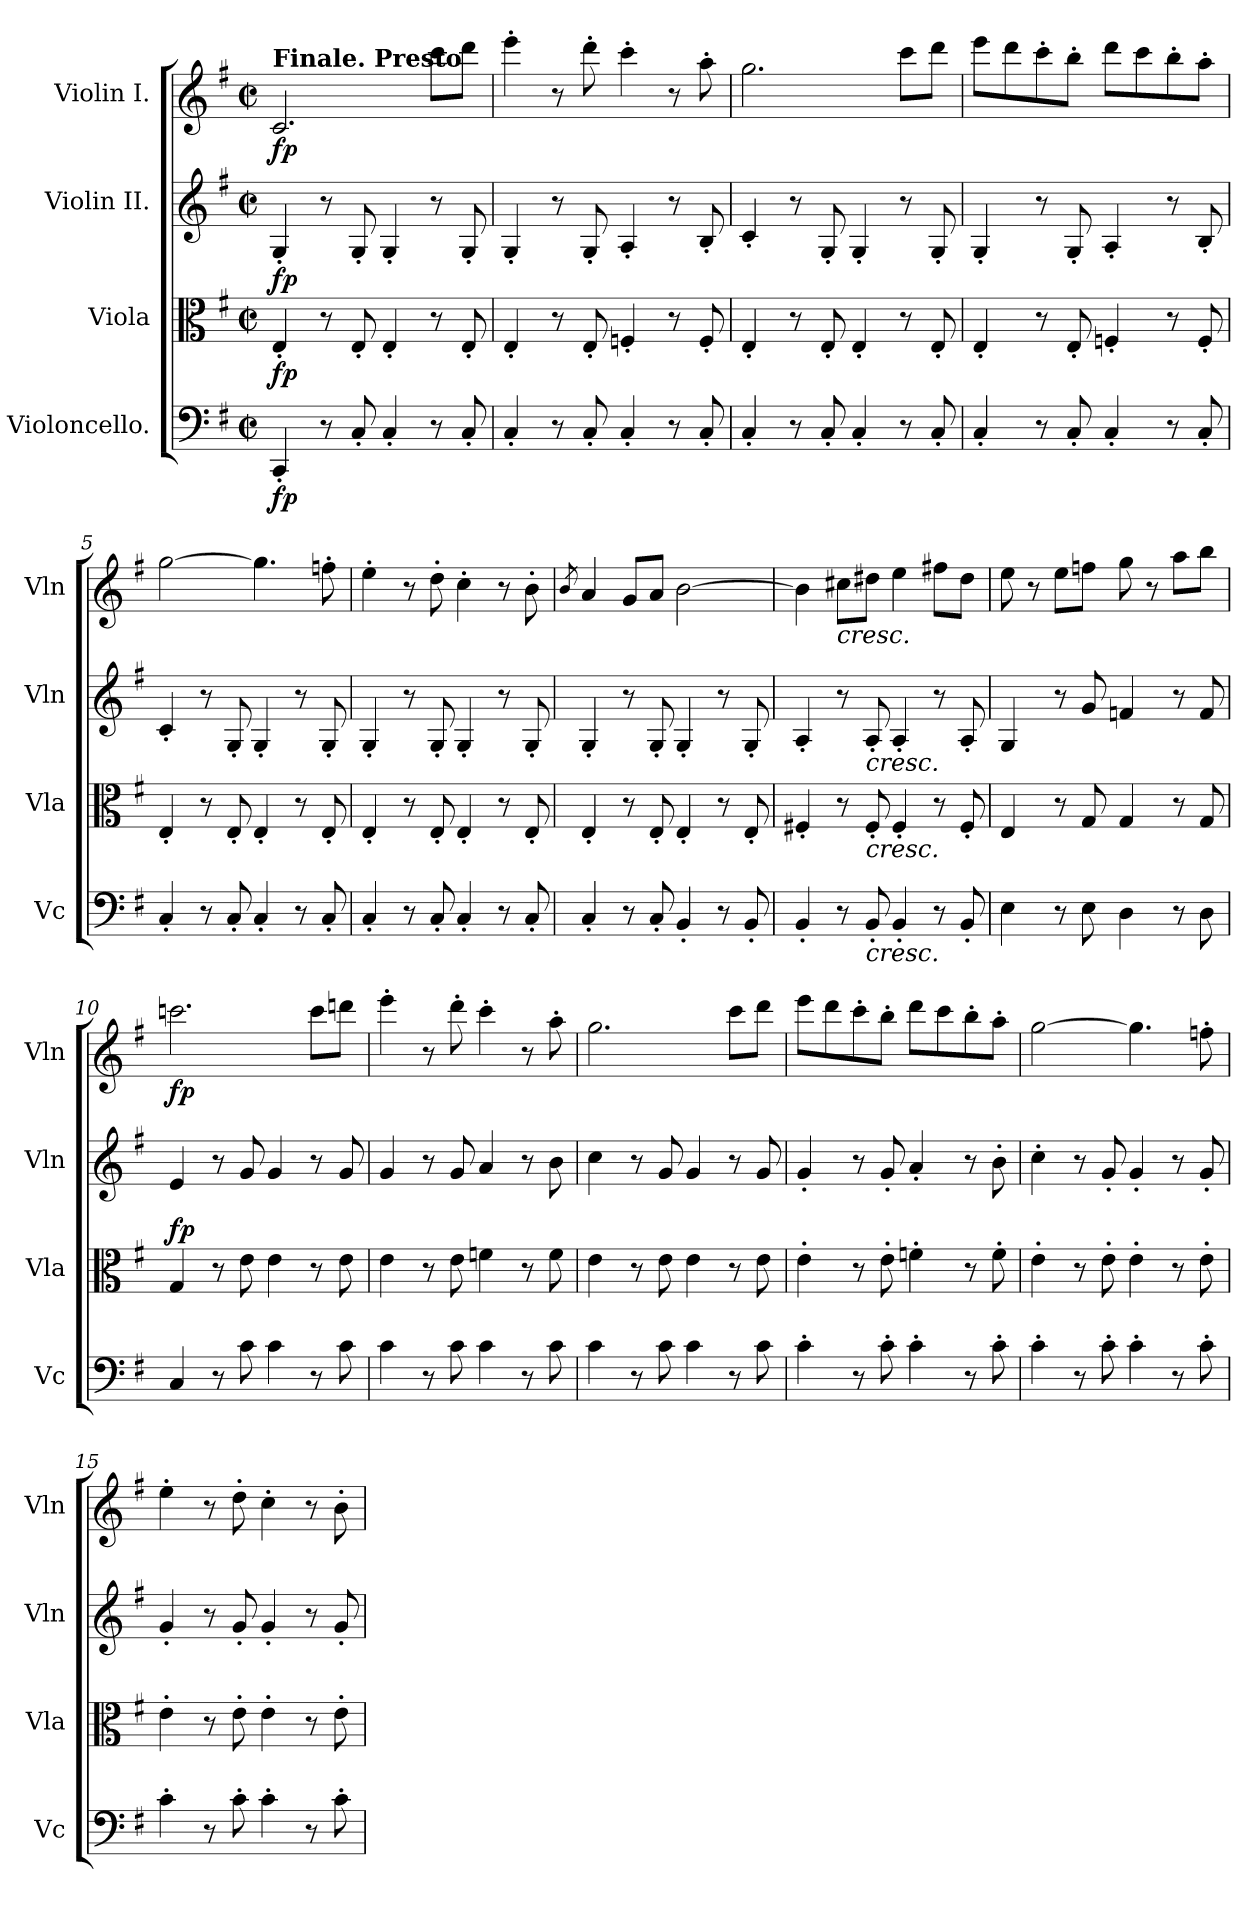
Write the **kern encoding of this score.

**kern	**dynam	**kern	**dynam	**kern	**dynam	**kern	**dynam
*part4	*part4	*part3	*part3	*part2	*part2	*part1	*part1
*staff4	*staff4	*staff3	*staff3	*staff2	*staff2	*staff1	*staff1
*I"Violoncello.	*	*I"Viola	*	*I"Violin II.	*	*I"Violin I.	*
*I'Vc	*	*I'Vla	*	*I'Vln	*	*I'Vln	*
*clefF4	*	*clefC3	*	*clefG2	*	*clefG2	*
*k[f#]	*	*k[f#]	*	*k[f#]	*	*k[f#]	*
*M2/2	*	*M2/2	*	*M2/2	*	*M2/2	*
*met(c|)	*	*met(c|)	*	*met(c|)	*	*met(c|)	*
=1	=1	=1	=1	=1	=1	=1	=1
!	!	!	!	!	!	!LO:TX:a:B:t=Finale. Presto	!
!	!LO:DY:b	!	!LO:DY:b	!	!LO:DY:b	!	!LO:DY:b
4CC'/	fp	4E'/	fp	4G'/	fp	2.c/	fp
8r	.	8r	.	8r	.	.	.
8C'/	.	8E'/	.	8G'/	.	.	.
4C'/	.	4E'/	.	4G'/	.	.	.
8r	.	8r	.	8r	.	8ccc\L	.
8C'/	.	8E'/	.	8G'/	.	8ddd\J	.
=2	=2	=2	=2	=2	=2	=2	=2
4C'/	.	4E'/	.	4G'/	.	4eee'\	.
8r	.	8r	.	8r	.	8r	.
8C'/	.	8E'/	.	8G'/	.	8ddd'\	.
4C'/	.	4Fn'/	.	4A'/	.	4ccc'\	.
8r	.	8r	.	8r	.	8r	.
8C'/	.	8F'/	.	8B'/	.	8aa'\	.
=3	=3	=3	=3	=3	=3	=3	=3
4C'/	.	4E'/	.	4c'/	.	2.gg\	.
8r	.	8r	.	8r	.	.	.
8C'/	.	8E'/	.	8G'/	.	.	.
4C'/	.	4E'/	.	4G'/	.	.	.
8r	.	8r	.	8r	.	8ccc\L	.
8C'/	.	8E'/	.	8G'/	.	8ddd\J	.
=4	=4	=4	=4	=4	=4	=4	=4
4C'/	.	4E'/	.	4G'/	.	8eee\L	.
.	.	.	.	.	.	8ddd\	.
8r	.	8r	.	8r	.	8ccc'\	.
8C'/	.	8E'/	.	8G'/	.	8bb'\J	.
4C'/	.	4Fn'/	.	4A'/	.	8ddd\L	.
.	.	.	.	.	.	8ccc\	.
8r	.	8r	.	8r	.	8bb'\	.
8C'/	.	8F'/	.	8B'/	.	8aa'\J	.
=5	=5	=5	=5	=5	=5	=5	=5
4C'/	.	4E'/	.	4c'/	.	[2gg\	.
8r	.	8r	.	8r	.	.	.
8C'/	.	8E'/	.	8G'/	.	.	.
4C'/	.	4E'/	.	4G'/	.	4.gg\]	.
8r	.	8r	.	8r	.	.	.
8C'/	.	8E'/	.	8G'/	.	8ffn'\	.
=6	=6	=6	=6	=6	=6	=6	=6
4C'/	.	4E'/	.	4G'/	.	4ee'\	.
8r	.	8r	.	8r	.	8r	.
8C'/	.	8E'/	.	8G'/	.	8dd'\	.
4C'/	.	4E'/	.	4G'/	.	4cc'\	.
8r	.	8r	.	8r	.	8r	.
8C'/	.	8E'/	.	8G'/	.	8b'\	.
=7	=7	=7	=7	=7	=7	=7	=7
.	.	.	.	.	.	8qb/	.
4C'/	.	4E'/	.	4G'/	.	4a/	.
8r	.	8r	.	8r	.	8g/L	.
8C'/	.	8E'/	.	8G'/	.	8a/J	.
4BB'/	.	4E'/	.	4G'/	.	[2b\	.
8r	.	8r	.	8r	.	.	.
8BB'/	.	8E'/	.	8G'/	.	.	.
=8	=8	=8	=8	=8	=8	=8	=8
4BB'/	.	4F#X'/	.	4A'/	.	4b\]	.
!	!	!	!	!	!	!LO:TX:b:i:t=cresc.	!
8r	.	8r	.	8r	.	8cc#X\L	.
!	!	!	!	!LO:TX:b:i:t=cresc.	!	!	!
!	!	!LO:TX:b:i:t=cresc.	!	!	!	!	!
!LO:TX:b:i:t=cresc.	!	!	!	!	!	!	!
8BB'/	.	8F#'/	.	8A'/	.	8dd#X\J	.
4BB'/	.	4F#'/	.	4A'/	.	4ee\	.
8r	.	8r	.	8r	.	8ff#X\L	.
8BB'/	.	8F#'/	.	8A'/	.	8dd#\J	.
=9	=9	=9	=9	=9	=9	=9	=9
4E\	.	4E/	.	4G/	.	8ee\	.
.	.	.	.	.	.	8r	.
8r	.	8r	.	8r	.	8ee\L	.
8E\	.	8G/	.	8g/	.	8ffn\J	.
4D\	.	4G/	.	4fn/	.	8gg\	.
.	.	.	.	.	.	8r	.
8r	.	8r	.	8r	.	8aa\L	.
8D\	.	8G/	.	8f/	.	8bb\J	.
=10	=10	=10	=10	=10	=10	=10	=10
!	!LO:DY:b	!	!	!	!	!	!
!	!LO:DY:n=1:a	!	!LO:DY:a	!	!	!	!LO:DY:b
4C/	fp fp	4G/	fp	4e/	.	2.cccn\	fp
8r	.	8r	.	8r	.	.	.
8c\	.	8e\	.	8g/	.	.	.
4c\	.	4e\	.	4g/	.	.	.
8r	.	8r	.	8r	.	8ccc\L	.
8c\	.	8e\	.	8g/	.	8dddn\J	.
=11	=11	=11	=11	=11	=11	=11	=11
4c\	.	4e\	.	4g/	.	4eee'\	.
8r	.	8r	.	8r	.	8r	.
8c\	.	8e\	.	8g/	.	8ddd'\	.
4c\	.	4fn\	.	4a/	.	4ccc'\	.
8r	.	8r	.	8r	.	8r	.
8c\	.	8f\	.	8b\	.	8aa'\	.
=12	=12	=12	=12	=12	=12	=12	=12
4c\	.	4e\	.	4cc\	.	2.gg\	.
8r	.	8r	.	8r	.	.	.
8c\	.	8e\	.	8g/	.	.	.
4c\	.	4e\	.	4g/	.	.	.
8r	.	8r	.	8r	.	8ccc\L	.
8c\	.	8e\	.	8g/	.	8ddd\J	.
=13	=13	=13	=13	=13	=13	=13	=13
4c'\	.	4e'\	.	4g'/	.	8eee\L	.
.	.	.	.	.	.	8ddd\	.
8r	.	8r	.	8r	.	8ccc'\	.
8c'\	.	8e'\	.	8g'/	.	8bb'\J	.
4c'\	.	4fn'\	.	4a'/	.	8ddd\L	.
.	.	.	.	.	.	8ccc\	.
8r	.	8r	.	8r	.	8bb'\	.
8c'\	.	8f'\	.	8b'\	.	8aa'\J	.
=14	=14	=14	=14	=14	=14	=14	=14
4c'\	.	4e'\	.	4cc'\	.	[2gg\	.
8r	.	8r	.	8r	.	.	.
8c'\	.	8e'\	.	8g'/	.	.	.
4c'\	.	4e'\	.	4g'/	.	4.gg\]	.
8r	.	8r	.	8r	.	.	.
8c'\	.	8e'\	.	8g'/	.	8ffn'\	.
=15	=15	=15	=15	=15	=15	=15	=15
4c'\	.	4e'\	.	4g'/	.	4ee'\	.
8r	.	8r	.	8r	.	8r	.
8c'\	.	8e'\	.	8g'/	.	8dd'\	.
4c'\	.	4e'\	.	4g'/	.	4cc'\	.
8r	.	8r	.	8r	.	8r	.
8c'\	.	8e'\	.	8g'/	.	8b'\	.
=	=	=	=	=	=	=	=
*-	*-	*-	*-	*-	*-	*-	*-
